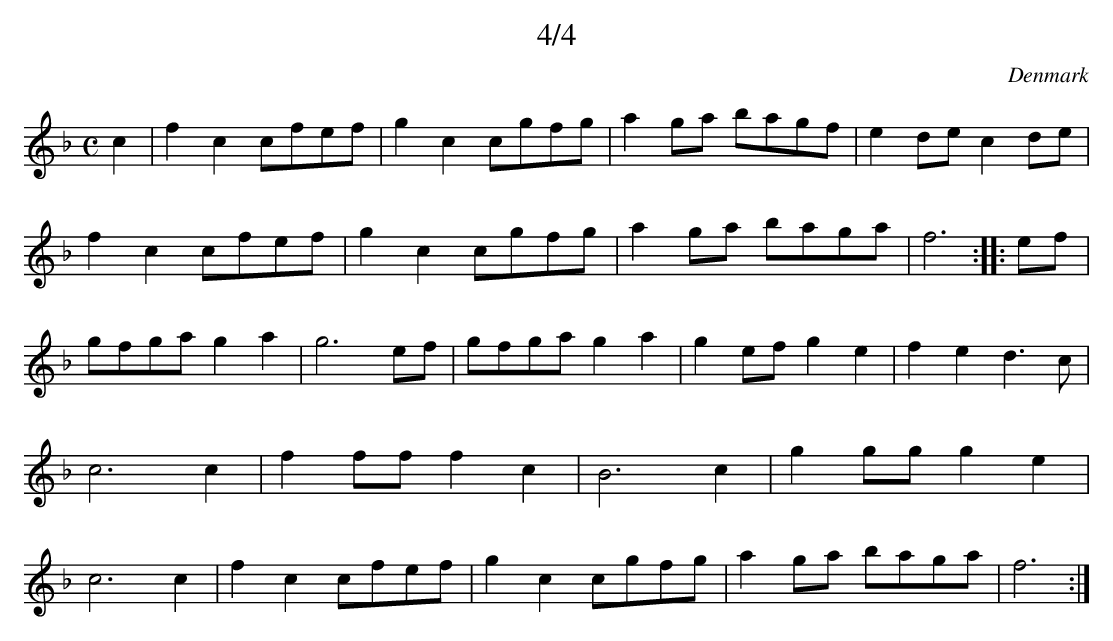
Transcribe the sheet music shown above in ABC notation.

X:1
T:4/4
M:C
O:Denmark
K:F
c2|\
f2c2 cfef|g2c2 cgfg|a2ga bagf|e2de c2de|\
f2c2 cfef|g2c2 cgfg|a2ga baga|f6 :: ef |\
gfga g2a2|g6 ef|gfga g2a2|g2ef g2e2|\
f2e2 d3c|c6 c2|\
f2ff f2c2|B6 c2|g2gg g2e2|c6 c2|\
f2c2 cfef|g2c2 cgfg|a2ga baga|f6:|
